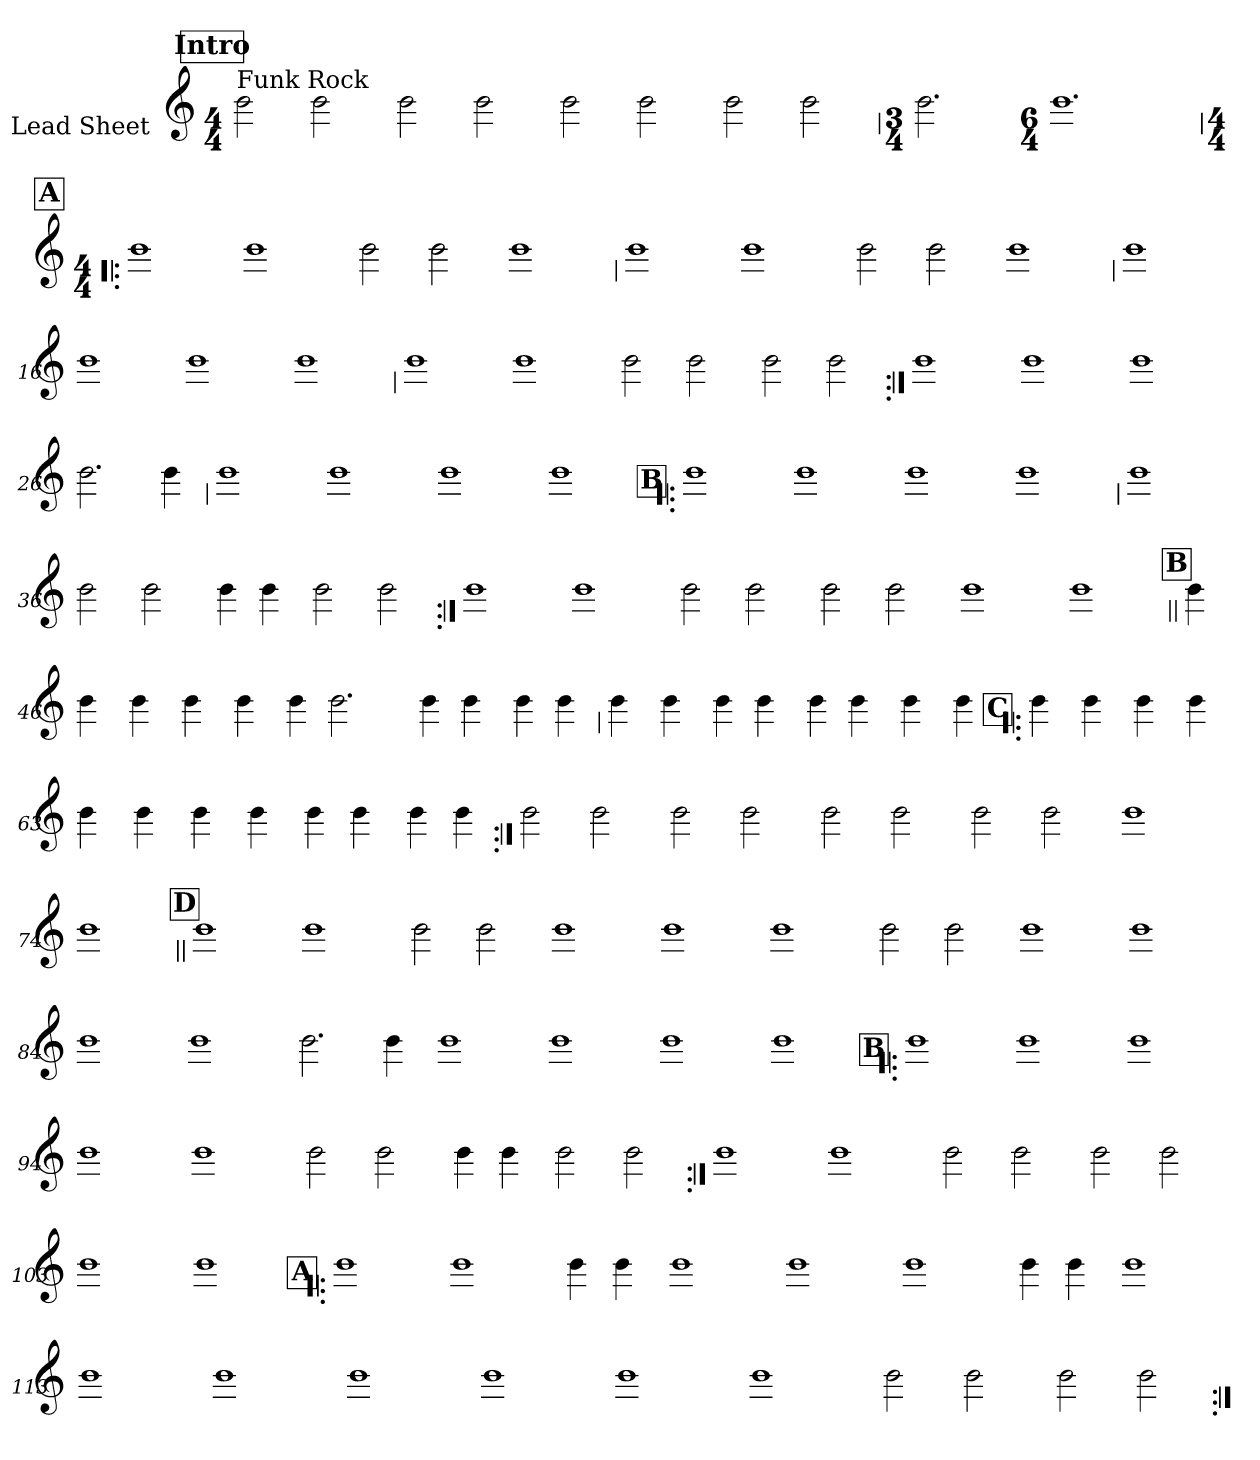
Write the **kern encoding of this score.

**kern
*part1
*staff1
*I"Lead Sheet
*stria0
*clefG2
*k[]
*C:
*M4/4
*MM115
!!LO:REH:place=s1:a:t=Intro
=1||
!LO:TX:a:t=Funk Rock
2b
2b
=2-
2b
2b
=3-
2b
2b
=4-
2b
2b
!!LO:LB:g=z
=5
*M3/4
2.b
=6-
*M6/4
1.b
!!LO:LB:g=z
!!LO:REH:place=s1:a:t=A
=7!|:
*M4/4
1b
=8-
1b
=9-
2b
2b
=10-
1b
!!LO:LB:g=z
=11
1b
=12-
1b
=13-
2b
2b
=14-
1b
!!LO:LB:g=z
=15
1b
=16-
1b
=17-
1b
=18-
1b
!!LO:LB:g=z
=19
1b
=20-
1b
=21-
2b
2b
=22-
2b
2b
!!LO:LB:g=z
=23:|!
1b
=24-
1b
=25-
1b
=26-
2.b
4b
!!LO:LB:g=z
=27
1b
=28-
1b
=29-
1b
=30-
1b
!!LO:REH:place=s1:a:t=B
=31!|:
1b
=32-
1b
=33-
1b
=34-
1b
!!LO:LB:g=z
=35
1b
=36-
2b
2b
=37-
4b
4b
=38-
2b
2b
!!LO:LB:g=z
=39:|!
1b
=40-
1b
=41-
2b
2b
=42-
2b
2b
=43-
1b
=44-
1b
!!LO:LB:g=z
!!LO:REH:place=s1:a:t=B
=45||
4b
=46-
4b
=47-
4b
=48-
4b
=49-
4b
=50-
4b
2.b
=51-
4b
4b
=52-
4b
4b
!!LO:LB:g=z
=53
4b
=54-
4b
=55-
4b
4b
=56-
4b
4b
=57-
4b
=58-
4b
!!LO:LB:g=z
!!LO:REH:place=s1:a:t=C
=59!|:
4b
=60-
4b
=61-
4b
=62-
4b
=63-
4b
=64-
4b
=65-
4b
!!LO:LB:g=z
=66-
4b
=67-
4b
4b
=68-
4b
4b
=69:|!
2b
2b
!!LO:LB:g=z
=70-
2b
2b
=71-
2b
2b
=72-
2b
2b
=73-
1b
!!LO:LB:g=z
=74-
1b
!!LO:REH:place=s1:a:t=D
=75||
1b
=76-
1b
=77-
2b
2b
!!LO:LB:g=z
=78-
1b
=79-
1b
=80-
1b
=81-
2b
2b
!!LO:LB:g=z
=82-
1b
=83-
1b
=84-
1b
=85-
1b
!!LO:LB:g=z
=86-
2.b
4b
=87-
1b
=88-
1b
=89-
1b
=90-
1b
!!LO:REH:place=s1:a:t=B
=91!|:
1b
=92-
1b
=93-
1b
!!LO:LB:g=z
=94-
1b
=95-
1b
=96-
2b
2b
=97-
4b
4b
!!LO:LB:g=z
=98-
2b
2b
=99:|!
1b
=100-
1b
=101-
2b
2b
=102-
2b
2b
=103-
1b
!!LO:LB:g=z
=104-
1b
!!LO:REH:place=s1:a:t=A
=105!|:
1b
=106-
1b
=107-
4b
4b
=108-
1b
=109-
1b
=110-
1b
=111-
4b
4b
!!LO:LB:g=z
=112-
1b
=113-
1b
=114-
1b
=115-
1b
!!LO:LB:g=z
=116-
1b
=117-
1b
=118-
1b
=119-
2b
2b
!!LO:LB:g=z
=120-
2b
2b
=:|!
*-
